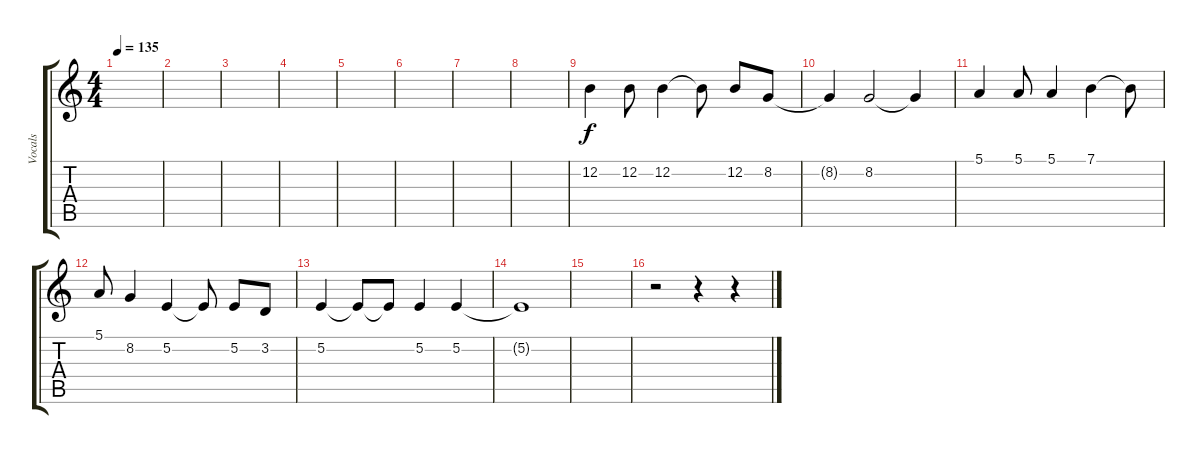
\track ("Vocals" "Vocals") {instrument bassoon}
\staff {score tabs}
\tuning (E4 B3 G3 D3 A2 E2) {hide}
\ts (4 4)
\tempo 135
\clef g2
\ks c
|
|
|
|
|
|
|
|
12.2.4 12.2.8 12.2.4 12.2{t}.8 12.2.8 8.2.8 |
8.2{t}.4 8.2.2 8.2{t}.4 |
5.1.4 5.1.8 5.1.4 7.1.4 7.1{t}.8 |
5.1.8 8.2.4 5.2.4 5.2{t}.8 5.2.8 3.2.8 |
5.2.4 5.2{t}.8 5.2{t}.8 5.2.4 5.2.4 |
5.2{t}.1 |
|
r.2 r.4 r.4
